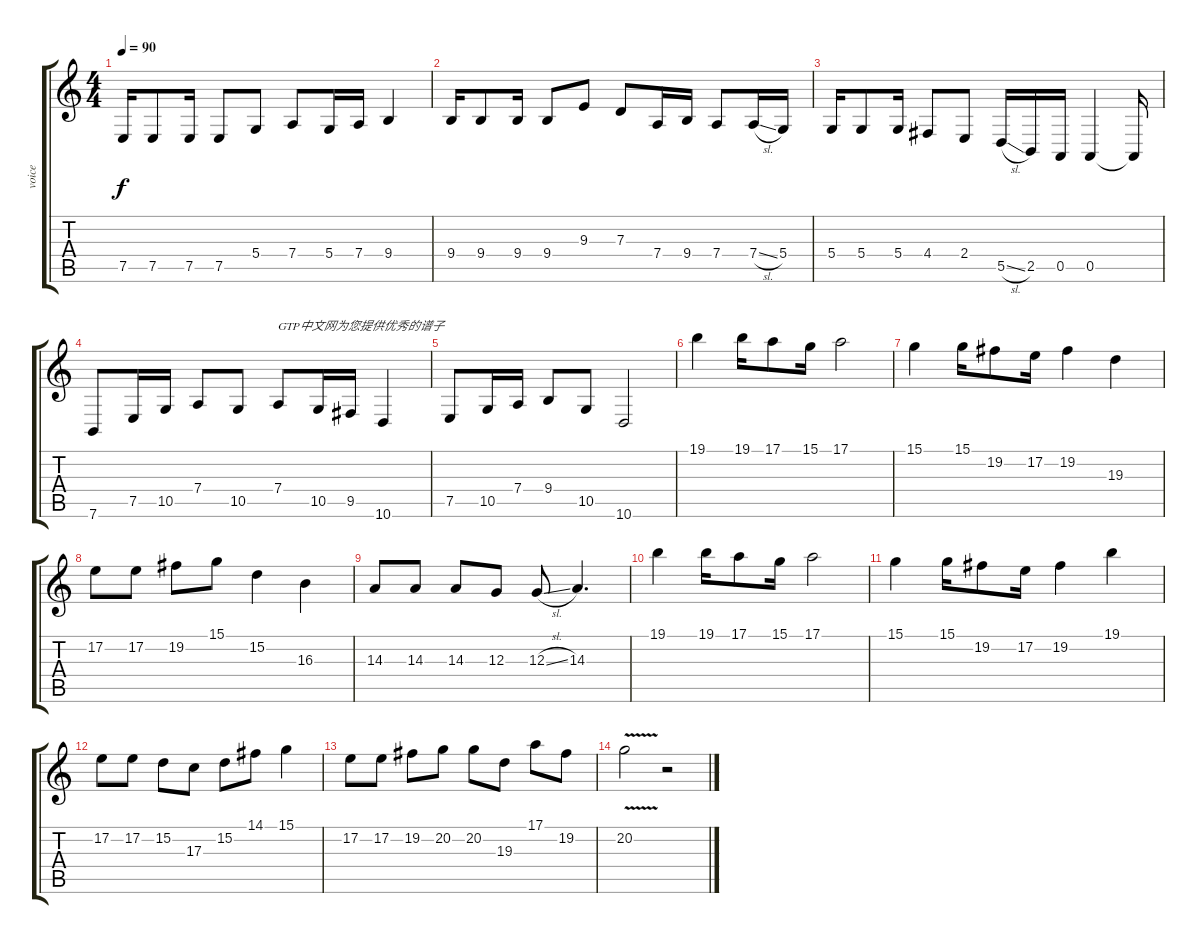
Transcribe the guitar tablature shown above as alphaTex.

\track ("voice" "voice") {instrument lead6voice}
\staff {score tabs}
\tuning (E4 B3 G3 D3 A2 E2) {hide}
\ts (4 4)
\tempo 90
\clef g2
\ks c
7.5.16{dy f} 7.5.8 7.5.16 7.5.8 5.4.8 7.4.8 5.4.16 7.4.16 9.4.4 |
9.4.16 9.4.8 9.4.16 9.4.8 9.3.8 7.3.8 7.4.16 9.4.16 7.4.8 7.4{sl}.16 5.4.16 |
5.4.16 5.4.8 5.4.16 4.4.8 2.4.8 5.5{sl}.16 2.5.16 0.5.16 0.5.4 0.5{t}.16 |
7.6.8 7.5.16 10.5.16 7.4.8 10.5.8 7.4.8{txt "GTP中文网为您提供优秀的谱子"} 10.5.16 9.5.16 10.6.4 |
7.5.8 10.5.16 7.4.16 9.4.8 10.5.8 10.6.2 |
19.1.4 19.1.16 17.1.8 15.1.16 17.1.2 |
15.1.4 15.1.16 19.2.8 17.2.16 19.2.4 19.3.4 |
17.2.8 17.2.8 19.2.8 15.1.8 15.2.4 16.3.4 |
14.3.8 14.3.8 14.3.8 12.3.8 12.3{sl}.8 14.3.4{d} |
19.1.4 19.1.16 17.1.8 15.1.16 17.1.2 |
15.1.4 15.1.16 19.2.8 17.2.16 19.2.4 19.1.4 |
17.2.8 17.2.8 15.2.8 17.3.8 15.2.8 14.1.8 15.1.4 |
17.2.8 17.2.8 19.2.8 20.2.8 20.2.8 19.3.8 17.1.8 19.2.8 |
20.2{v}.2 r.2
